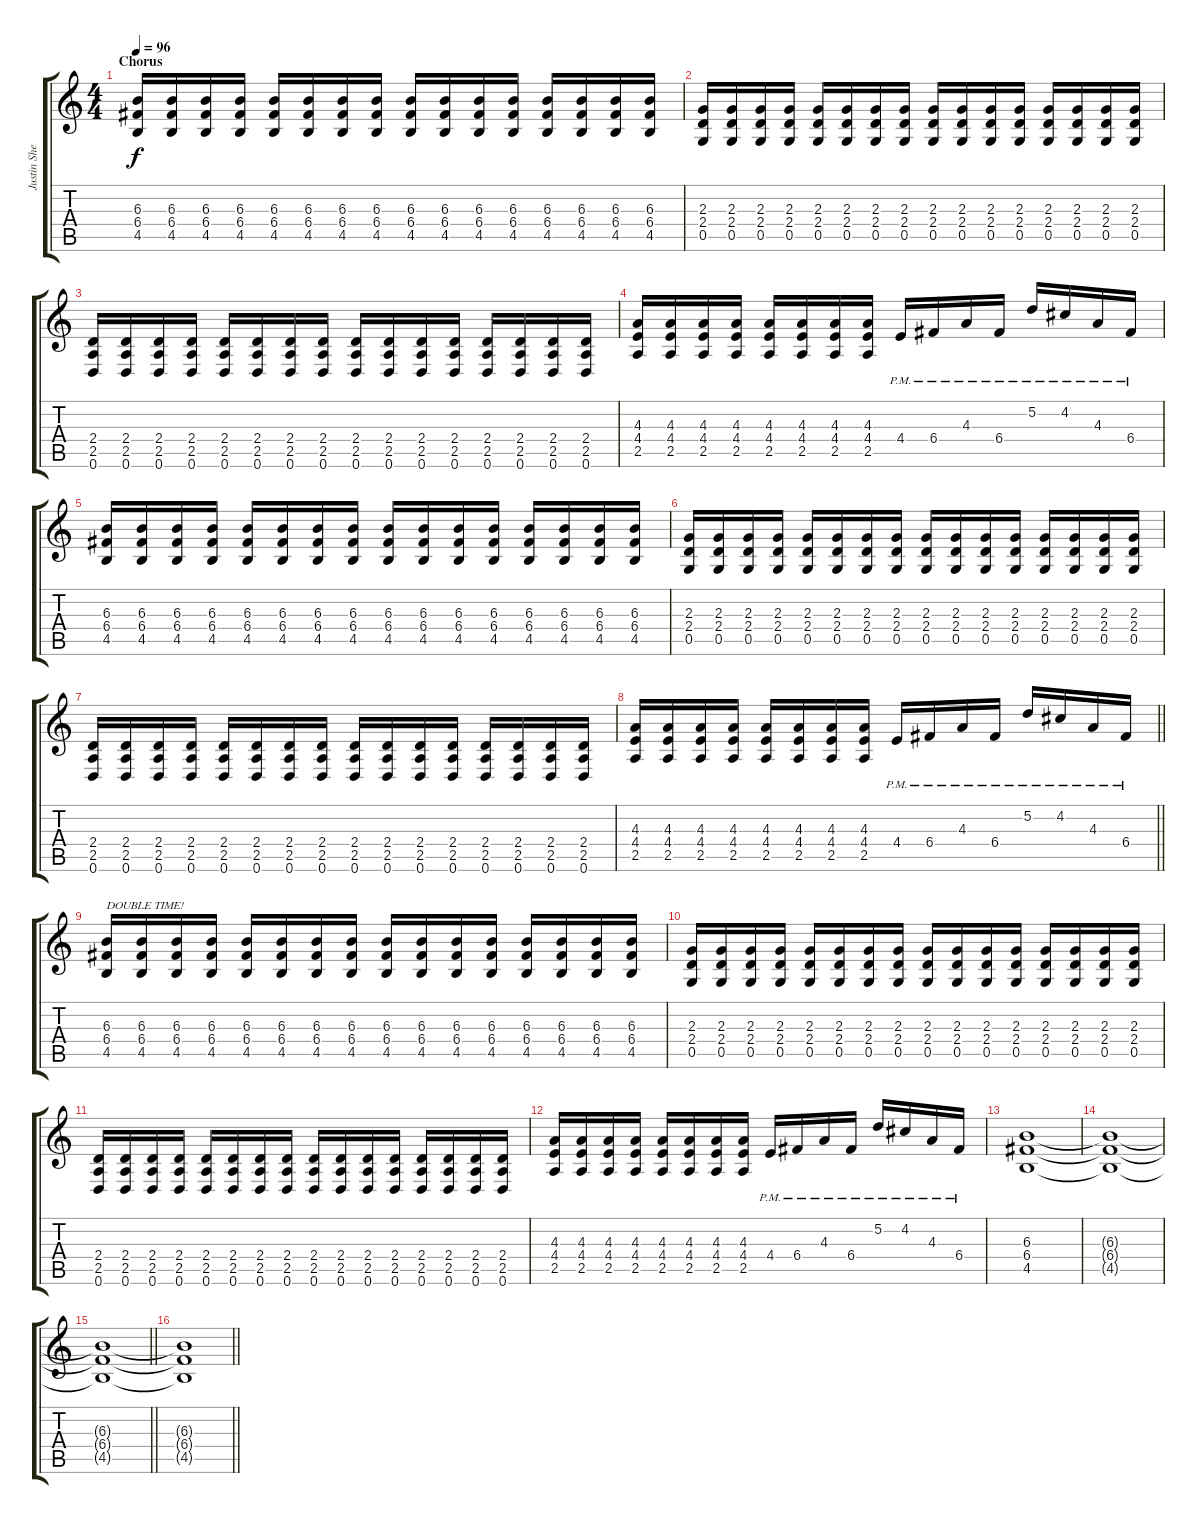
\track ("Justin Shekoski" "Justin She") {instrument distortionguitar}
\staff {score tabs}
\tuning (D4 A3 F3 C3 G2 D2) {hide}
\ts (4 4)
\section ("" "Chorus")
\tempo 96
\clef g2
\ks c
(6.3 6.4 4.5).16{dy f} (6.3 6.4 4.5).16 (6.3 6.4 4.5).16 (6.3 6.4 4.5).16 (6.3 6.4 4.5).16 (6.3 6.4 4.5).16 (6.3 6.4 4.5).16 (6.3 6.4 4.5).16 (6.3 6.4 4.5).16 (6.3 6.4 4.5).16 (6.3 6.4 4.5).16 (6.3 6.4 4.5).16 (6.3 6.4 4.5).16 (6.3 6.4 4.5).16 (6.3 6.4 4.5).16 (6.3 6.4 4.5).16 |
(2.3 2.4 0.5).16 (2.3 2.4 0.5).16 (2.3 2.4 0.5).16 (2.3 2.4 0.5).16 (2.3 2.4 0.5).16 (2.3 2.4 0.5).16 (2.3 2.4 0.5).16 (2.3 2.4 0.5).16 (2.3 2.4 0.5).16 (2.3 2.4 0.5).16 (2.3 2.4 0.5).16 (2.3 2.4 0.5).16 (2.3 2.4 0.5).16 (2.3 2.4 0.5).16 (2.3 2.4 0.5).16 (2.3 2.4 0.5).16 |
(2.4 2.5 0.6).16 (2.4 2.5 0.6).16 (2.4 2.5 0.6).16 (2.4 2.5 0.6).16 (2.4 2.5 0.6).16 (2.4 2.5 0.6).16 (2.4 2.5 0.6).16 (2.4 2.5 0.6).16 (2.4 2.5 0.6).16 (2.4 2.5 0.6).16 (2.4 2.5 0.6).16 (2.4 2.5 0.6).16 (2.4 2.5 0.6).16 (2.4 2.5 0.6).16 (2.4 2.5 0.6).16 (2.4 2.5 0.6).16 |
(4.3 4.4 2.5).16 (4.3 4.4 2.5).16 (4.3 4.4 2.5).16 (4.3 4.4 2.5).16 (4.3 4.4 2.5).16 (4.3 4.4 2.5).16 (4.3 4.4 2.5).16 (4.3 4.4 2.5).16 4.4{pm}.16 6.4{pm}.16 4.3{pm}.16 6.4{pm}.16 5.2{pm}.16 4.2{pm}.16 4.3{pm}.16 6.4{pm}.16 |
(6.3 6.4 4.5).16 (6.3 6.4 4.5).16 (6.3 6.4 4.5).16 (6.3 6.4 4.5).16 (6.3 6.4 4.5).16 (6.3 6.4 4.5).16 (6.3 6.4 4.5).16 (6.3 6.4 4.5).16 (6.3 6.4 4.5).16 (6.3 6.4 4.5).16 (6.3 6.4 4.5).16 (6.3 6.4 4.5).16 (6.3 6.4 4.5).16 (6.3 6.4 4.5).16 (6.3 6.4 4.5).16 (6.3 6.4 4.5).16 |
(2.3 2.4 0.5).16 (2.3 2.4 0.5).16 (2.3 2.4 0.5).16 (2.3 2.4 0.5).16 (2.3 2.4 0.5).16 (2.3 2.4 0.5).16 (2.3 2.4 0.5).16 (2.3 2.4 0.5).16 (2.3 2.4 0.5).16 (2.3 2.4 0.5).16 (2.3 2.4 0.5).16 (2.3 2.4 0.5).16 (2.3 2.4 0.5).16 (2.3 2.4 0.5).16 (2.3 2.4 0.5).16 (2.3 2.4 0.5).16 |
(2.4 2.5 0.6).16 (2.4 2.5 0.6).16 (2.4 2.5 0.6).16 (2.4 2.5 0.6).16 (2.4 2.5 0.6).16 (2.4 2.5 0.6).16 (2.4 2.5 0.6).16 (2.4 2.5 0.6).16 (2.4 2.5 0.6).16 (2.4 2.5 0.6).16 (2.4 2.5 0.6).16 (2.4 2.5 0.6).16 (2.4 2.5 0.6).16 (2.4 2.5 0.6).16 (2.4 2.5 0.6).16 (2.4 2.5 0.6).16 |
\barLineRight lightlight
(4.3 4.4 2.5).16 (4.3 4.4 2.5).16 (4.3 4.4 2.5).16 (4.3 4.4 2.5).16 (4.3 4.4 2.5).16 (4.3 4.4 2.5).16 (4.3 4.4 2.5).16 (4.3 4.4 2.5).16 4.4{pm}.16 6.4{pm}.16 4.3{pm}.16 6.4{pm}.16 5.2{pm}.16 4.2{pm}.16 4.3{pm}.16 6.4{pm}.16 |
(6.3 6.4 4.5).16{txt "DOUBLE TIME!"} (6.3 6.4 4.5).16 (6.3 6.4 4.5).16 (6.3 6.4 4.5).16 (6.3 6.4 4.5).16 (6.3 6.4 4.5).16 (6.3 6.4 4.5).16 (6.3 6.4 4.5).16 (6.3 6.4 4.5).16 (6.3 6.4 4.5).16 (6.3 6.4 4.5).16 (6.3 6.4 4.5).16 (6.3 6.4 4.5).16 (6.3 6.4 4.5).16 (6.3 6.4 4.5).16 (6.3 6.4 4.5).16 |
(2.3 2.4 0.5).16 (2.3 2.4 0.5).16 (2.3 2.4 0.5).16 (2.3 2.4 0.5).16 (2.3 2.4 0.5).16 (2.3 2.4 0.5).16 (2.3 2.4 0.5).16 (2.3 2.4 0.5).16 (2.3 2.4 0.5).16 (2.3 2.4 0.5).16 (2.3 2.4 0.5).16 (2.3 2.4 0.5).16 (2.3 2.4 0.5).16 (2.3 2.4 0.5).16 (2.3 2.4 0.5).16 (2.3 2.4 0.5).16 |
(2.4 2.5 0.6).16 (2.4 2.5 0.6).16 (2.4 2.5 0.6).16 (2.4 2.5 0.6).16 (2.4 2.5 0.6).16 (2.4 2.5 0.6).16 (2.4 2.5 0.6).16 (2.4 2.5 0.6).16 (2.4 2.5 0.6).16 (2.4 2.5 0.6).16 (2.4 2.5 0.6).16 (2.4 2.5 0.6).16 (2.4 2.5 0.6).16 (2.4 2.5 0.6).16 (2.4 2.5 0.6).16 (2.4 2.5 0.6).16 |
(4.3 4.4 2.5).16 (4.3 4.4 2.5).16 (4.3 4.4 2.5).16 (4.3 4.4 2.5).16 (4.3 4.4 2.5).16 (4.3 4.4 2.5).16 (4.3 4.4 2.5).16 (4.3 4.4 2.5).16 4.4{pm}.16 6.4{pm}.16 4.3{pm}.16 6.4{pm}.16 5.2{pm}.16 4.2{pm}.16 4.3{pm}.16 6.4{pm}.16 |
(6.3 6.4 4.5).1{volume 0} |
(6.3{t} 6.4{t} 4.5{t}).1 |
\barLineRight lightlight
(6.3{t} 6.4{t} 4.5{t}).1 |
\barLineRight lightlight
(6.3{t} 6.4{t} 4.5{t}).1
